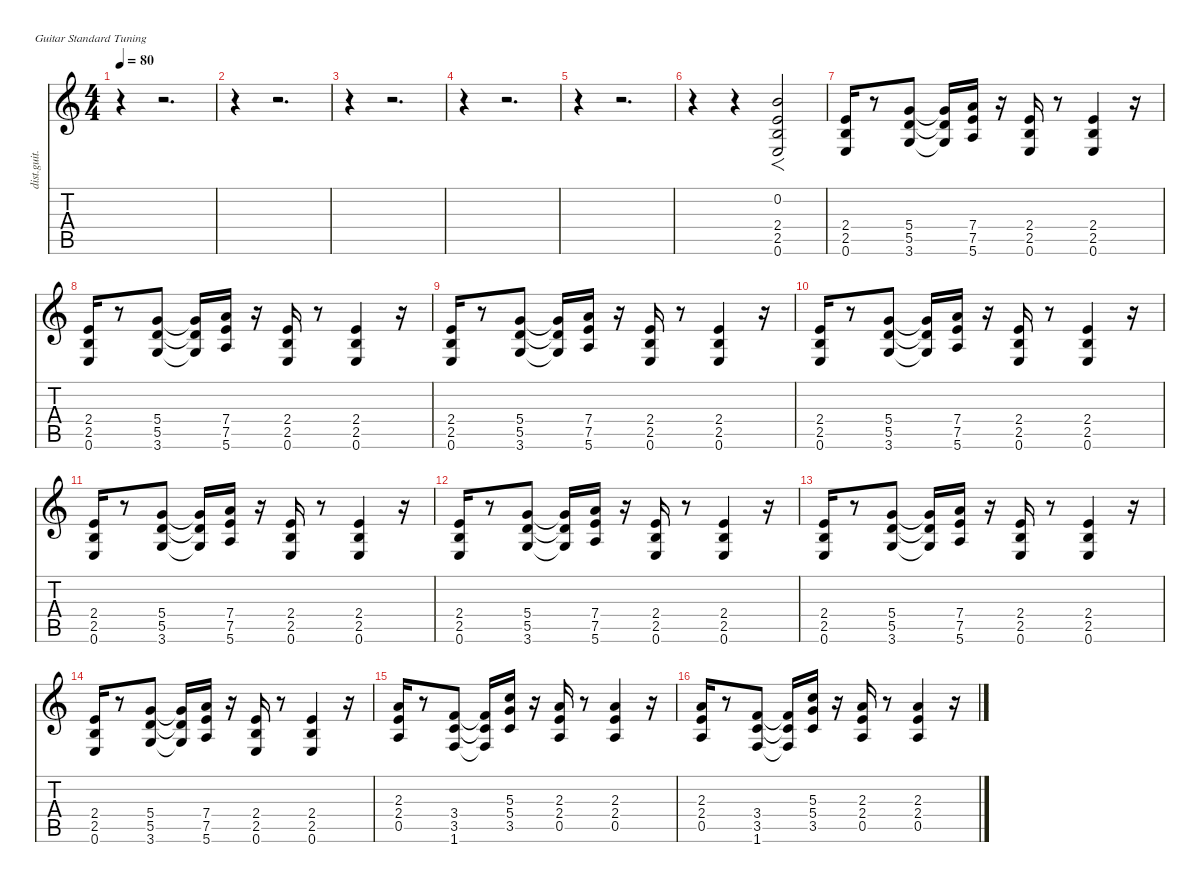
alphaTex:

\defaultSystemsLayout 4
\hideDynamics
\bracketExtendMode nobrackets
\otherSystemsTrackNameOrientation horizontal
\track ("Guitare Rythm. Satur." "dist.guit.") {instrument distortionguitar}
\staff {score tabs}
\tuning (E4 B3 G3 D3 A2 E2)
\ts (4 4)
\tempo 80
\clef g2
\ks c
r.4{dy f beam Down} r.2{d beam Down} |
r.4{beam Down} r.2{d beam Down} |
r.4{beam Down} r.2{d beam Down} |
r.4{beam Down} r.2{d beam Down} |
r.4{beam Down} r.2{d beam Down} |
r.4{beam Down} r.4{beam Down} (0.2 2.4 2.5 0.6).2{f beam Up} |
(2.4 2.5 0.6).16{beam Up} r.8{beam Up} (5.4 5.5 3.6).8{beam Up} (5.4{t} 5.5{t} 3.6{t}).16{beam Up} (7.4 7.5 5.6).16{beam Up} r.16{beam Up} (2.4 2.5 0.6).16{beam Up} r.8{beam Up} (2.4 2.5 0.6).4{beam Up} r.16{beam Up} |
(2.4 2.5 0.6).16{beam Up} r.8{beam Up} (5.4 5.5 3.6).8{beam Up} (5.4{t} 5.5{t} 3.6{t}).16{beam Up} (7.4 7.5 5.6).16{beam Up} r.16{beam Up} (2.4 2.5 0.6).16{beam Up} r.8{beam Up} (2.4 2.5 0.6).4{beam Up} r.16{beam Up} |
(2.4 2.5 0.6).16{beam Up} r.8{beam Up} (5.4 5.5 3.6).8{beam Up} (5.4{t} 5.5{t} 3.6{t}).16{beam Up} (7.4 7.5 5.6).16{beam Up} r.16{beam Up} (2.4 2.5 0.6).16{beam Up} r.8{beam Up} (2.4 2.5 0.6).4{beam Up} r.16{beam Up} |
(2.4 2.5 0.6).16{beam Up} r.8{beam Up} (5.4 5.5 3.6).8{beam Up} (5.4{t} 5.5{t} 3.6{t}).16{beam Up} (7.4 7.5 5.6).16{beam Up} r.16{beam Up} (2.4 2.5 0.6).16{beam Up} r.8{beam Up} (2.4 2.5 0.6).4{beam Up} r.16{beam Up} |
(2.4 2.5 0.6).16{beam Up} r.8{beam Up} (5.4 5.5 3.6).8{beam Up} (5.4{t} 5.5{t} 3.6{t}).16{beam Up} (7.4 7.5 5.6).16{beam Up} r.16{beam Up} (2.4 2.5 0.6).16{beam Up} r.8{beam Up} (2.4 2.5 0.6).4{beam Up} r.16{beam Up} |
(2.4 2.5 0.6).16{beam Up} r.8{beam Up} (5.4 5.5 3.6).8{beam Up} (5.4{t} 5.5{t} 3.6{t}).16{beam Up} (7.4 7.5 5.6).16{beam Up} r.16{beam Up} (2.4 2.5 0.6).16{beam Up} r.8{beam Up} (2.4 2.5 0.6).4{beam Up} r.16{beam Up} |
(2.4 2.5 0.6).16{beam Up} r.8{beam Up} (5.4 5.5 3.6).8{beam Up} (5.4{t} 5.5{t} 3.6{t}).16{beam Up} (7.4 7.5 5.6).16{beam Up} r.16{beam Up} (2.4 2.5 0.6).16{beam Up} r.8{beam Up} (2.4 2.5 0.6).4{beam Up} r.16{beam Up} |
(2.4 2.5 0.6).16{beam Up} r.8{beam Up} (5.4 5.5 3.6).8{beam Up} (5.4{t} 5.5{t} 3.6{t}).16{beam Up} (7.4 7.5 5.6).16{beam Up} r.16{beam Up} (2.4 2.5 0.6).16{beam Up} r.8{beam Up} (2.4 2.5 0.6).4{beam Up} r.16{beam Up} |
(2.3 2.4 0.5).16{beam Up} r.8{beam Up} (3.4 3.5 1.6).8{beam Up} (3.4{t} 3.5{t} 1.6{t}).16{beam Up} (5.3 5.4 3.5).16{beam Up} r.16{beam Up} (2.3 2.4 0.5).16{beam Up} r.8{beam Up} (2.3 2.4 0.5).4{beam Up} r.16{beam Up} |
(2.3 2.4 0.5).16{beam Up} r.8{beam Up} (3.4 3.5 1.6).8{beam Up} (3.4{t} 3.5{t} 1.6{t}).16{beam Up} (5.3 5.4 3.5).16{beam Up} r.16{beam Up} (2.3 2.4 0.5).16{beam Up} r.8{beam Up} (2.3 2.4 0.5).4{beam Up} r.16{beam Up}
